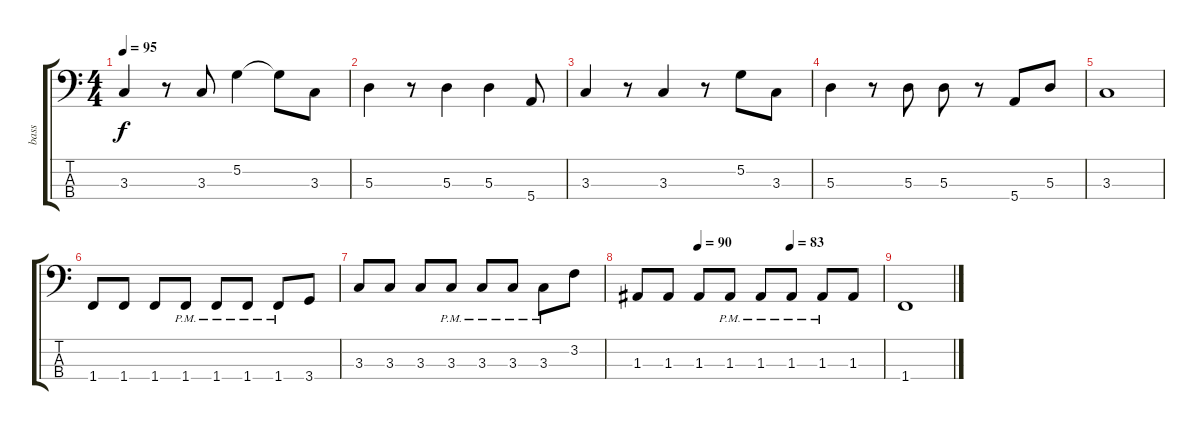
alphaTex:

\track ("bass" "bass") {instrument electricbassfinger}
\staff {score tabs}
\tuning (G2 D2 A1 E1) {hide}
\ts (4 4)
\tempo 95
\clef f4
\ks c
3.3.4{dy f} r.8 3.3.8 5.2.4 5.2{t}.8 3.3.8 |
5.3.4 r.8 5.3.4 5.3.4 5.4.8 |
3.3.4 r.8 3.3.4 r.8 5.2.8 3.3.8 |
5.3.4 r.8 5.3.8 5.3.8 r.8 5.4.8 5.3.8 |
3.3.1 |
1.4.8 1.4.8 1.4.8 1.4{pm}.8 1.4{pm}.8 1.4{pm}.8 1.4{pm}.8 3.4.8 |
3.3.8 3.3.8 3.3.8 3.3{pm}.8 3.3{pm}.8 3.3{pm}.8 3.3{pm}.8 3.2.8 |
\tempo (90 0.25)
\tempo (83 0.625)
1.3.8 1.3.8 1.3.8 1.3{pm}.8 1.3{pm}.8 1.3{pm}.8 1.3{pm}.8 1.3.8 |
1.4.1
